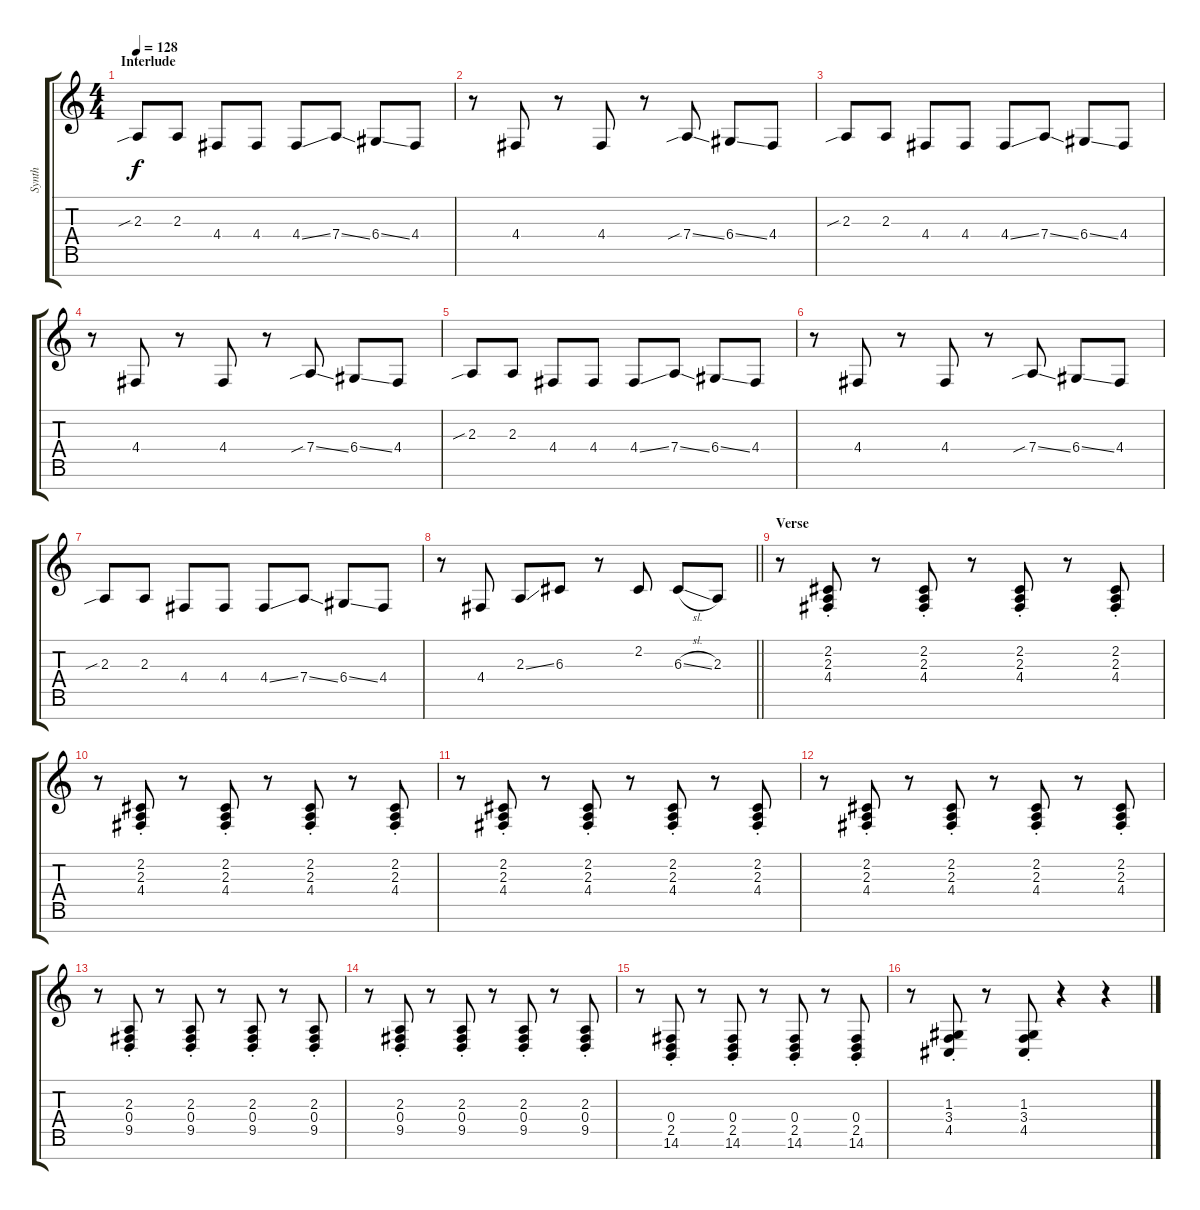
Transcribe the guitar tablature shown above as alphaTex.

\track ("Synth" "Synth") {instrument altosax}
\staff {score tabs}
\tuning (E4 B3 G3 D3 A2 E2 B1) {hide}
\ts (4 4)
\section ("" "Interlude")
\tempo 128
\clef g2
\ks c
2.3{sib}.8{dy f volume 15 instrument altosax} 2.3.8 4.4.8 4.4.8 4.4{ss}.8 7.4{ss}.8 6.4{ss}.8 4.4.8 |
r.8 4.4.8 r.8 4.4.8 r.8 7.4{sib ss}.8 6.4{ss}.8 4.4.8 |
2.3{sib}.8 2.3.8 4.4.8 4.4.8 4.4{ss}.8 7.4{ss}.8 6.4{ss}.8 4.4.8 |
r.8 4.4.8 r.8 4.4.8 r.8 7.4{sib ss}.8 6.4{ss}.8 4.4.8 |
2.3{sib}.8 2.3.8 4.4.8 4.4.8 4.4{ss}.8 7.4{ss}.8 6.4{ss}.8 4.4.8 |
r.8 4.4.8 r.8 4.4.8 r.8 7.4{sib ss}.8 6.4{ss}.8 4.4.8 |
2.3{sib}.8 2.3.8 4.4.8 4.4.8 4.4{ss}.8 7.4{ss}.8 6.4{ss}.8 4.4.8 |
\barLineRight lightlight
r.8 4.4.8 2.3{ss}.8 6.3.8 r.8 2.2.8 6.3{sl}.8 2.3.8 |
\section ("" "Verse")
r.8{volume 12 instrument pad3polysynth} (2.2{st} 2.3{st} 4.4{st}).8 r.8 (2.2{st} 2.3{st} 4.4{st}).8 r.8 (2.2{st} 2.3{st} 4.4{st}).8 r.8 (2.2{st} 2.3{st} 4.4{st}).8 |
r.8 (2.2{st} 2.3{st} 4.4{st}).8 r.8 (2.2{st} 2.3{st} 4.4{st}).8 r.8 (2.2{st} 2.3{st} 4.4{st}).8 r.8 (2.2{st} 2.3{st} 4.4{st}).8 |
r.8 (2.2{st} 2.3{st} 4.4{st}).8 r.8 (2.2{st} 2.3{st} 4.4{st}).8 r.8 (2.2{st} 2.3{st} 4.4{st}).8 r.8 (2.2{st} 2.3{st} 4.4{st}).8 |
r.8 (2.2{st} 2.3{st} 4.4{st}).8 r.8 (2.2{st} 2.3{st} 4.4{st}).8 r.8 (2.2{st} 2.3{st} 4.4{st}).8 r.8 (2.2{st} 2.3{st} 4.4{st}).8 |
r.8 (2.3{st} 0.4{st} 9.5{st}).8 r.8 (2.3{st} 0.4{st} 9.5{st}).8 r.8 (2.3{st} 0.4{st} 9.5{st}).8 r.8 (2.3{st} 0.4{st} 9.5{st}).8 |
r.8 (2.3{st} 0.4{st} 9.5{st}).8 r.8 (2.3{st} 0.4{st} 9.5{st}).8 r.8 (2.3{st} 0.4{st} 9.5{st}).8 r.8 (2.3{st} 0.4{st} 9.5{st}).8 |
r.8 (0.4{st} 2.5{st} 14.6{st}).8 r.8 (0.4{st} 2.5{st} 14.6{st}).8 r.8 (0.4{st} 2.5{st} 14.6{st}).8 r.8 (0.4{st} 2.5{st} 14.6{st}).8 |
r.8 (1.3{st} 3.4{st} 4.5{st}).8 r.8 (1.3{st} 3.4{st} 4.5{st}).8 r.4 r.4
